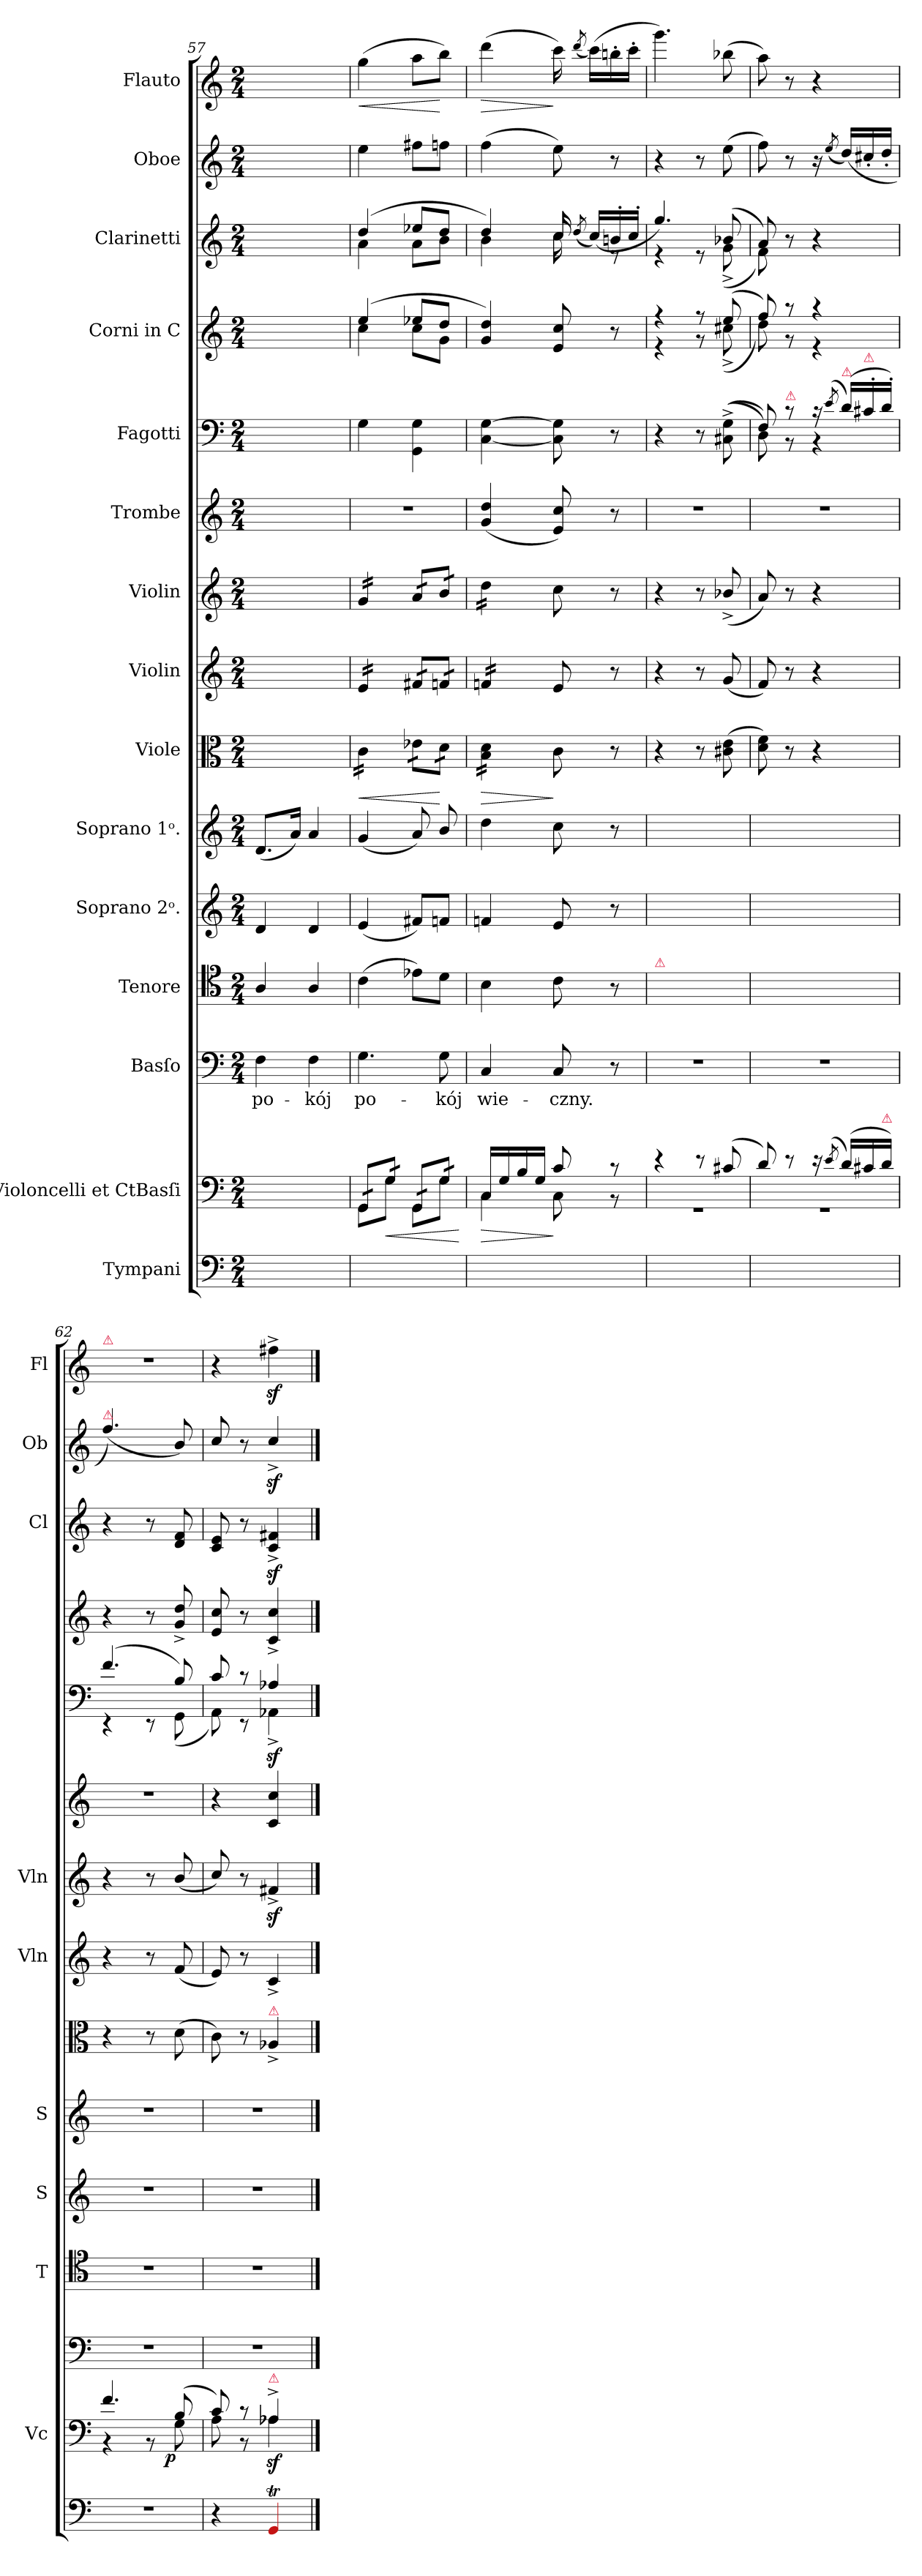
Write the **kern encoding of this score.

**kern	**kern	**dynam	**kern	**text	**kern	**kern	**kern	**dynam	**kern	**kern	**kern	**kern	**kern	**kern	**kern	**kern	**kern	**dynam
*part15	*part14	*part14	*part13	*part13	*part12	*part11	*part10	*part10	*part9	*part8	*part7	*part6	*part5	*part4	*part3	*part2	*part1	*part1
*staff15	*staff14	*staff14	*staff13	*staff13	*staff12	*staff11	*staff10	*staff10	*staff9	*staff8	*staff7	*staff6	*staff5	*staff4	*staff3	*staff2	*staff1	*staff1
*I"Tympani	*I"Violoncelli et CtBasſi	*	*I"Basſo	*	*I"Tenore	*I"Soprano 2ᵒ.	*I"Soprano 1ᵒ.	*	*I"Viole	*I"Violin	*I"Violin	*I"Trombe	*I"Fagotti	*I"Corni in C	*I"Clarinetti	*I"Oboe	*I"Flauto	*
*	*I'Vc	*	*	*	*I'T	*I'S	*I'S	*	*	*I'Vln	*I'Vln	*	*	*	*I'Cl	*I'Ob	*I'Fl	*
*clefF4	*clefF4	*	*clefF4	*	*clefC4	*clefG2	*clefG2	*	*clefC3	*clefG2	*clefG2	*clefG2	*clefF4	*clefG2	*clefG2	*clefG2	*clefG2	*
*k[]	*k[]	*	*k[]	*	*k[]	*k[]	*k[]	*	*k[]	*k[]	*k[]	*k[]	*k[]	*k[]	*k[]	*k[]	*k[]	*
*C:	*C:	*	*C:	*	*C:	*C:	*C:	*	*C:	*C:	*C:	*C:	*C:	*C:	*C:	*C:	*C:	*
*M2/4	*M2/4	*	*M2/4	*	*M2/4	*M2/4	*M2/4	*	*M2/4	*M2/4	*M2/4	*M2/4	*M2/4	*M2/4	*M2/4	*M2/4	*M2/4	*
=57	=57	=57	=57	=57	=57	=57	=57	=57	=57	=57	=57	=57	=57	=57	=57	=57	=57	=57
2ryy	2ryy	.	4F\	po-	4A/	4d/	(8.d/L	.	2ryy	2ryy	2ryy	2ryy	2ryy	2ryy	2ryy	2ryy	2ryy	.
.	.	.	.	.	.	.	16a/Jk)	.	.	.	.	.	.	.	.	.	.	.
.	.	.	4F\	-kój	4A/	4d/	4a/	.	.	.	.	.	.	.	.	.	.	.
=58	=58	=58	=58	=58	=58	=58	=58	=58	=58	=58	=58	=58	=58	=58	=58	=58	=58	=58
*	*^	*	*	*	*	*	*	*	*	*	*	*	*	*	*	*	*	*
!	!	!	!	!	!	!	!	!	!LO:HP:a	!	!	!	!	!	!	!	!	!	!LO:HP:b
*	*	*	*	*	*	*	*	*	*	*	*	*	*	*	*^	*^	*	*	*
*	*tremolo	*	*	*	*	*	*	*	*	*	*	*	*	*	*	*	*	*	*	*	*
*	*	*	*	*	*	*	*	*	*	*tremolo	*	*	*	*	*	*	*	*	*	*	*
*	*	*	*	*	*	*	*	*	*	*	*tremolo	*	*	*	*	*	*	*	*	*	*
*	*	*	*	*	*	*	*	*	*	*	*	*tremolo	*	*	*	*	*	*	*	*	*
2ryy	16GG/LL	8GG\L	.	4.G\	po-	(4c\	(4e/	(4g/	<	16c\LL	16e/LL	16g/LL	2r	4G\	(4ee/	4cc\	(4dd/	4a\	4ee\	(4gg\	<
.	16GG/	.	.	.	.	.	.	.	.	16c\	16e/	16g/	.	.	.	.	.	.	.	.	.
!	!	!	!LO:HP:b	!	!	!	!	!	!	!	!	!	!	!	!	!	!	!	!	!	!
.	16G/	8G\J	<	.	.	.	.	.	.	16c\	16e/	16g/	.	.	.	.	.	.	.	.	.
.	16G/JJ	.	.	.	.	.	.	.	.	16c\JJ	16e/JJ	16g/JJ	.	.	.	.	.	.	.	.	.
.	16GG/LL	8GG\L	.	.	.	8e-X\L)	8f#X/L)	8a/)	.	16e-X\LL	16f#X/LL	16a/LL	.	4GG\ 4G\	8ee-X/L	8cc\L	8ee-X/L	8a\L	8ff#X\L	8aa\L	.
.	16GG/	.	.	.	.	.	.	.	.	16e-X\	16f#X/	16a/	.	.	.	.	.	.	.	.	.
.	16G/	8G\J	.	8G\	-kój	8d\J	8fn/J	8b/	[	16d\	16fn/	16b/	.	.	8dd/J	8g\J	8dd/J	8b\J	8ffn\J	8bb\J)	[
.	16G/JJ	.	.	.	.	.	.	.	.	16d\JJ	16fn/JJ	16b/JJ	.	.	.	.	.	.	.	.	.
*	*Xtremolo	*	*	*	*	*	*	*	*	*	*	*	*	*	*	*	*	*	*	*	*
*	*	*	*	*	*	*	*	*	*	*	*	*	*	*	*v	*v	*	*	*	*	*
*	*v	*v	*	*	*	*	*	*	*	*	*	*	*	*	*	*v	*v	*	*	*
.	.	[	.	.	.	.	.	.	.	.	.	.	.	.	.	.	.	.
=59	=59	=59	=59	=59	=59	=59	=59	=59	=59	=59	=59	=59	=59	=59	=59	=59	=59	=59
*	*^	*	*	*	*	*	*	*	*	*	*	*	*	*	*	*	*	*
!	!	!	!	!	!	!	!	!	!	!	!	!	!	!	!	!LO:TX:a:color=crimson:t=⚠	!	!	!
!	!	!	!LO:HP:b	!	!	!	!	!	!LO:HP:a	!	!	!	!	!	!	!	!	!	!LO:HP:b
*	*	*	*	*	*	*	*	*	*	*	*	*	*	*	*	*^	*	*	*
2ryy	16C/LL	4C\	>	4C/	wie-	4B\	4fn/	4dd\	>	16B\ 16d\LL	16fn/LL	16dd\LL	(>4g/ 4dd/	[4C\ [4G\	4g/ 4dd/)	4dd/)	4b\	(4ff\	(4ddd\	>
.	16G/	.	.	.	.	.	.	.	.	16B\ 16d\	16fn/	16dd\	.	.	.	.	.	.	.	.
.	16B/	.	.	.	.	.	.	.	.	16B\ 16d\	16fn/	16dd\	.	.	.	.	.	.	.	.
.	16G/JJ	.	.	.	.	.	.	.	.	16B\ 16d\JJ	16fn/JJ	16dd\JJ	.	.	.	.	.	.	.	.
*	*	*	*	*	*	*	*	*	*	*	*	*Xtremolo	*	*	*	*	*	*	*	*
*	*	*	*	*	*	*	*	*	*	*	*Xtremolo	*	*	*	*	*	*	*	*	*
*	*	*	*	*	*	*	*	*	*	*Xtremolo	*	*	*	*	*	*	*	*	*	*
.	8c/	8C\	]	8C/	-czny.	8c\	8e/	8cc\	]	8c\	8e/	8cc\	8e/ 8cc/)	8C]\ 8G]\	8e/ 8cc/	16cc/	16cc\	8ee\)	16ccc\)	]
.	.	.	.	.	.	.	.	.	.	.	.	.	.	.	.	(<8qdd/	.	.	(<8qddd/	.
.	.	.	.	.	.	.	.	.	.	.	.	.	.	.	.	(>16cc/LL)	16ryy	.	(16ccc\LL)	.
.	8rc	8r	.	8r	.	8r	8r	8r	.	8r	8r	8r	8r	8r	8r	16bn'</	8r	8r	16bbn'\	.
.	.	.	.	.	.	.	.	.	.	.	.	.	.	.	.	16cc'</JJ	.	.	16ccc'\JJ	.
=60	=60	=60	=60	=60	=60	=60	=60	=60	=60	=60	=60	=60	=60	=60	=60	=60	=60	=60	=60	=60
*	*	*	*	*	*	*	*	*	*	*	*	*	*	*	*^	*	*	*	*	*
!	!	!	!	!	!	!LO:TX:a:color=crimson:t=⚠	!	!	!	!	!	!	!	!	!	!	!	!	!	!	!
2ryy	4r	2rGG	.	2r	.	2ryy	2ryy	2ryy	.	4r	4r	4r	2r	4r	4r	4r	4.gg/)	4re	4r	4.ggg\)	.
.	8r	.	.	.	.	.	.	.	.	8r	8r	8r	.	8r	8r	8r	.	8r	8r	.	.
.	(8c#X/	.	.	.	.	.	.	.	.	(8c#X\ 8e\	(8g/	(8b-X^>/	.	(<(>8C#X^<\ 8G^<\	(8ee/	(8cc#X^\	(8b-X/	(8g^\	(8ee\	(8bb-X\	.
=61	=61	=61	=61	=61	=61	=61	=61	=61	=61	=61	=61	=61	=61	=61	=61	=61	=61	=61	=61	=61	=61
*	*	*	*	*	*	*	*	*	*	*	*	*	*	*^	*	*	*	*	*	*	*
2ryy	8d/)	2rGG	.	2r	.	2ryy	2ryy	2ryy	.	8d\ 8f\)	8f/)	8a/)	2r	8F/)	8D\)	8ff/)	8dd\)	8a/)	8f\)	8ff\)	8aa\)	.
!	!	!	!	!	!	!	!	!	!	!	!	!	!	!LO:TX:a:color=crimson:t=⚠	!	!	!	!	!	!	!	!
.	8r	.	.	.	.	.	.	.	.	8r	8r	8r	.	8rc	8r	8r	8r	8r	8ryy	8r	8r	.
.	16r	.	.	.	.	.	.	.	.	4r	4r	4r	.	16rc	4r	4r	4r	4r	4ryy	16r	4r	.
.	(<8qe/	.	.	.	.	.	.	.	.	.	.	.	.	(>8qe/	.	.	.	.	.	(>8qee/	.	.
!	!	!	!	!	!	!	!	!	!	!	!	!	!	!LO:TX:a:color=crimson:t=⚠	!	!	!	!	!	!	!	!
.	(16d/LL)	.	.	.	.	.	.	.	.	.	.	.	.	(>16d/LL)	.	.	.	.	.	(>16dd/LL)	.	.
!	!	!	!	!	!	!	!	!	!	!	!	!	!	!LO:TX:a:color=crimson:t=⚠	!	!	!	!	!	!	!	!
.	16c#X/	.	.	.	.	.	.	.	.	.	.	.	.	16c#X'>/	.	.	.	.	.	16cc#X'>/	.	.
!	!LO:TX:a:color=crimson:t=⚠	!	!	!	!	!	!	!	!	!	!	!	!	!	!	!	!	!	!	!	!	!
.	16d/JJ)	.	.	.	.	.	.	.	.	.	.	.	.	16d'>/JJ)	.	.	.	.	.	16dd'>/JJ	.	.
*	*	*	*	*	*	*	*	*	*	*	*	*	*	*	*	*v	*v	*	*	*	*	*
*	*	*	*	*	*	*	*	*	*	*	*	*	*	*	*	*	*v	*v	*	*	*
=62	=62	=62	=62	=62	=62	=62	=62	=62	=62	=62	=62	=62	=62	=62	=62	=62	=62	=62	=62	=62
!	!	!	!	!	!	!	!	!	!	!	!	!	!	!	!	!	!	!	!LO:TX:a:color=crimson:t=⚠	!
!	!	!	!	!	!	!	!	!	!	!	!	!	!	!	!	!	!	!LO:TX:a:color=crimson:t=⚠	!	!
2r	4.f/	4r	.	2r	.	2r	2r	2r	.	4r	4r	4r	2r	(4.f/	4r	4r	4r	(>4.ff/)	2r	.
.	.	8r	.	.	.	.	.	.	.	8r	8r	8r	.	.	8r	8r	8r	.	.	.
!	!	!	!LO:DY:rj	!	!	!	!	!	!	!	!	!	!	!	!	!	!	!	!	!
.	(8B/	8G\	p	.	.	.	.	.	.	(8d\	(8f/	(8b/	.	8B/)	(>8GG\	8g^/ 8dd^/	8d/ 8f/	8b/)	.	.
=63	=63	=63	=63	=63	=63	=63	=63	=63	=63	=63	=63	=63	=63	=63	=63	=63	=63	=63	=63	=63
4r	8c/)	8A\	.	2r	.	2r	2r	2r	.	8c\)	8e/)	8cc/)	4r	8c/	8AA\)	8e/ 8cc/	8c/ 8e/	8cc/	4r	.
.	8r	8r	.	.	.	.	.	.	.	8r	8r	8r	.	8rc	8rEE	8r	8r	8r	.	.
!	!	!	!	!	!	!	!	!	!	!LO:TX:a:color=crimson:t=⚠	!	!	!	!	!	!	!	!	!	!
!	!LO:TX:a:color=crimson:t=⚠	!	!	!	!	!	!	!	!	!	!	!	!	!	!	!	!	!	!	!
4Ret/	4A-X^</	4A-Xz\	.	.	.	.	.	.	.	4A-X^/	4c^/	4f#Xz^/	4c/ 4cc/	4A-X/	4AA-Xz^\	4c^/ 4cc^/	4cz^/ 4f#Xz^/	4ccz^/	4ff#Xz^<\	.
*	*v	*v	*	*	*	*	*	*	*	*	*	*	*	*v	*v	*	*	*	*	*
==	==	==	==	==	==	==	==	==	==	==	==	==	==	==	==	==	==	==
*-	*-	*-	*-	*-	*-	*-	*-	*-	*-	*-	*-	*-	*-	*-	*-	*-	*-	*-
